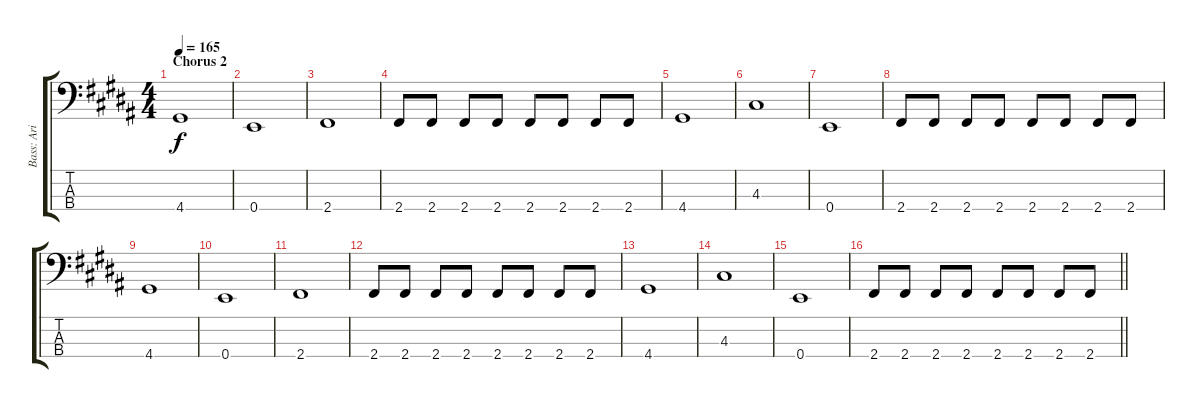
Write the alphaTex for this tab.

\track ("Bass: Ari Katajamäki" "Bass: Ari ") {instrument electricbassfinger}
\staff {score tabs}
\tuning (G2 D2 A1 E1) {hide}
\ts (4 4)
\section ("" "Chorus 2")
\tempo 165
\clef f4
\ks g#minor
4.4.1{dy f} |
0.4.1 |
2.4.1 |
2.4.8 2.4.8 2.4.8 2.4.8 2.4.8 2.4.8 2.4.8 2.4.8 |
4.4.1 |
4.3.1 |
0.4.1 |
2.4.8 2.4.8 2.4.8 2.4.8 2.4.8 2.4.8 2.4.8 2.4.8 |
4.4.1 |
0.4.1 |
2.4.1 |
2.4.8 2.4.8 2.4.8 2.4.8 2.4.8 2.4.8 2.4.8 2.4.8 |
4.4.1 |
4.3.1 |
0.4.1 |
\barLineRight lightlight
2.4.8 2.4.8 2.4.8 2.4.8 2.4.8 2.4.8 2.4.8 2.4.8
